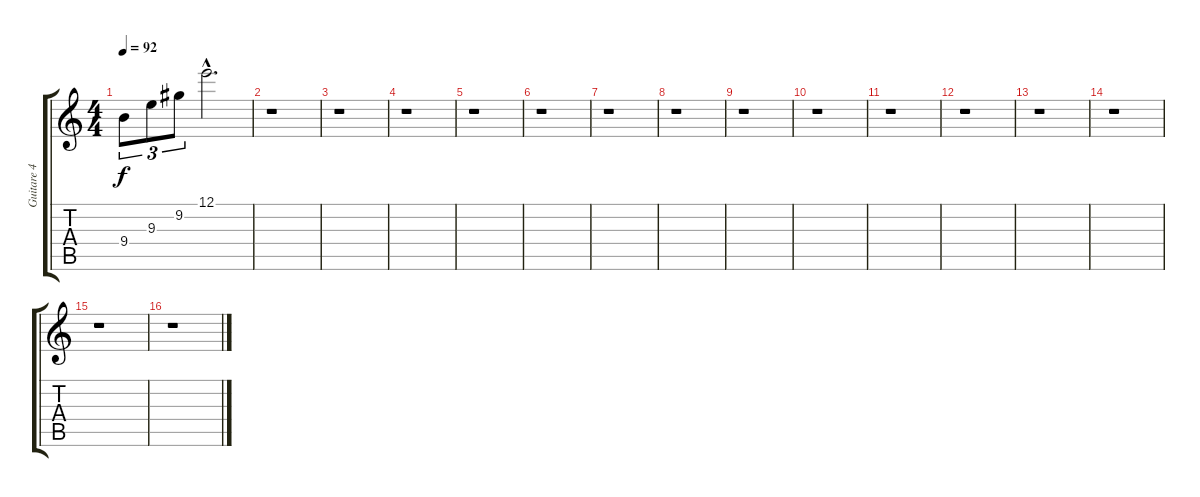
\track ("Guitare 4" "Guitare 4") {instrument electricguitarclean}
\staff {score tabs}
\tuning (E4 B3 G3 D3 A2 E2) {hide}
\ts (4 4)
\tempo 92
\clef g2
\ks c
9.4.8{tu (3 2) dy f} 9.3.8{tu (3 2)} 9.2.8{tu (3 2)} 12.1{hac}.2{d} |
r.1 |
r.1 |
r.1 |
r.1 |
r.1 |
r.1 |
r.1 |
r.1 |
r.1 |
r.1 |
r.1 |
r.1 |
r.1 |
r.1 |
r.1
